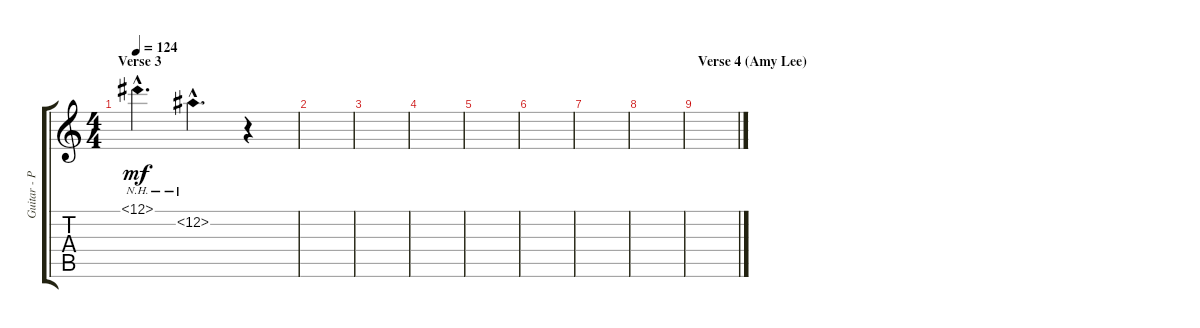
\track ("Guitar - Pat Callahan" "Guitar - P") {instrument distortionguitar}
\staff {score tabs}
\tuning (Eb4 Bb3 Gb3 Db3 Ab2 Eb2) {hide}
\ts (4 4)
\section ("" "Verse 3")
\tempo 124
\clef g2
\ks c
12.1{nh hac}.4{d dy mf} 12.2{nh hac}.4{d} r.4 |
|
|
|
|
|
|
|
\section ("" "Verse 4 (Amy Lee)")
